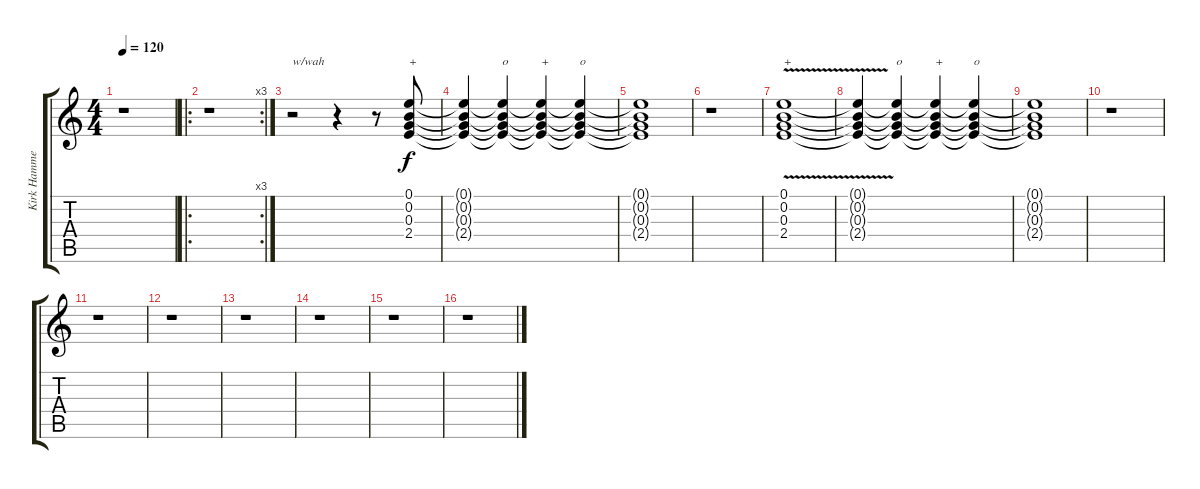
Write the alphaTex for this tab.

\track ("Kirk Hammett (Lead)" "Kirk Hamme") {instrument distortionguitar}
\staff {score tabs}
\tuning (E4 B3 G3 D3 A2 E2) {hide}
\ts (4 4)
\tempo 120
\clef g2
\ks c
r.1{dy f instrument distortionguitar} |
\ro
\rc 3
r.1 |
r.2{txt "w/wah"} r.4 r.8 (0.1 0.2 0.3 2.4).8{txt "+"} |
(0.1{t} 0.2{t} 0.3{t} 2.4{t}).4 (0.1{t} 0.2{t} 0.3{t} 2.4{t}).4{txt "o"} (0.1{t} 0.2{t} 0.3{t} 2.4{t}).4{txt "+"} (0.1{t} 0.2{t} 0.3{t} 2.4{t}).4{txt "o"} |
(0.1{t} 0.2{t} 0.3{t} 2.4{t}).1 |
r.1 |
(0.1{v} 0.2{v} 0.3{v} 2.4{v}).1{txt "+"} |
(0.1{t} 0.2{t} 0.3{t} 2.4{t}).4 (0.1{t} 0.2{t} 0.3{t} 2.4{t}).4{txt "o"} (0.1{t} 0.2{t} 0.3{t} 2.4{t}).4{txt "+"} (0.1{t} 0.2{t} 0.3{t} 2.4{t}).4{txt "o"} |
(0.1{t} 0.2{t} 0.3{t} 2.4{t}).1 |
r.1 |
r.1 |
r.1 |
r.1 |
r.1 |
r.1 |
r.1
